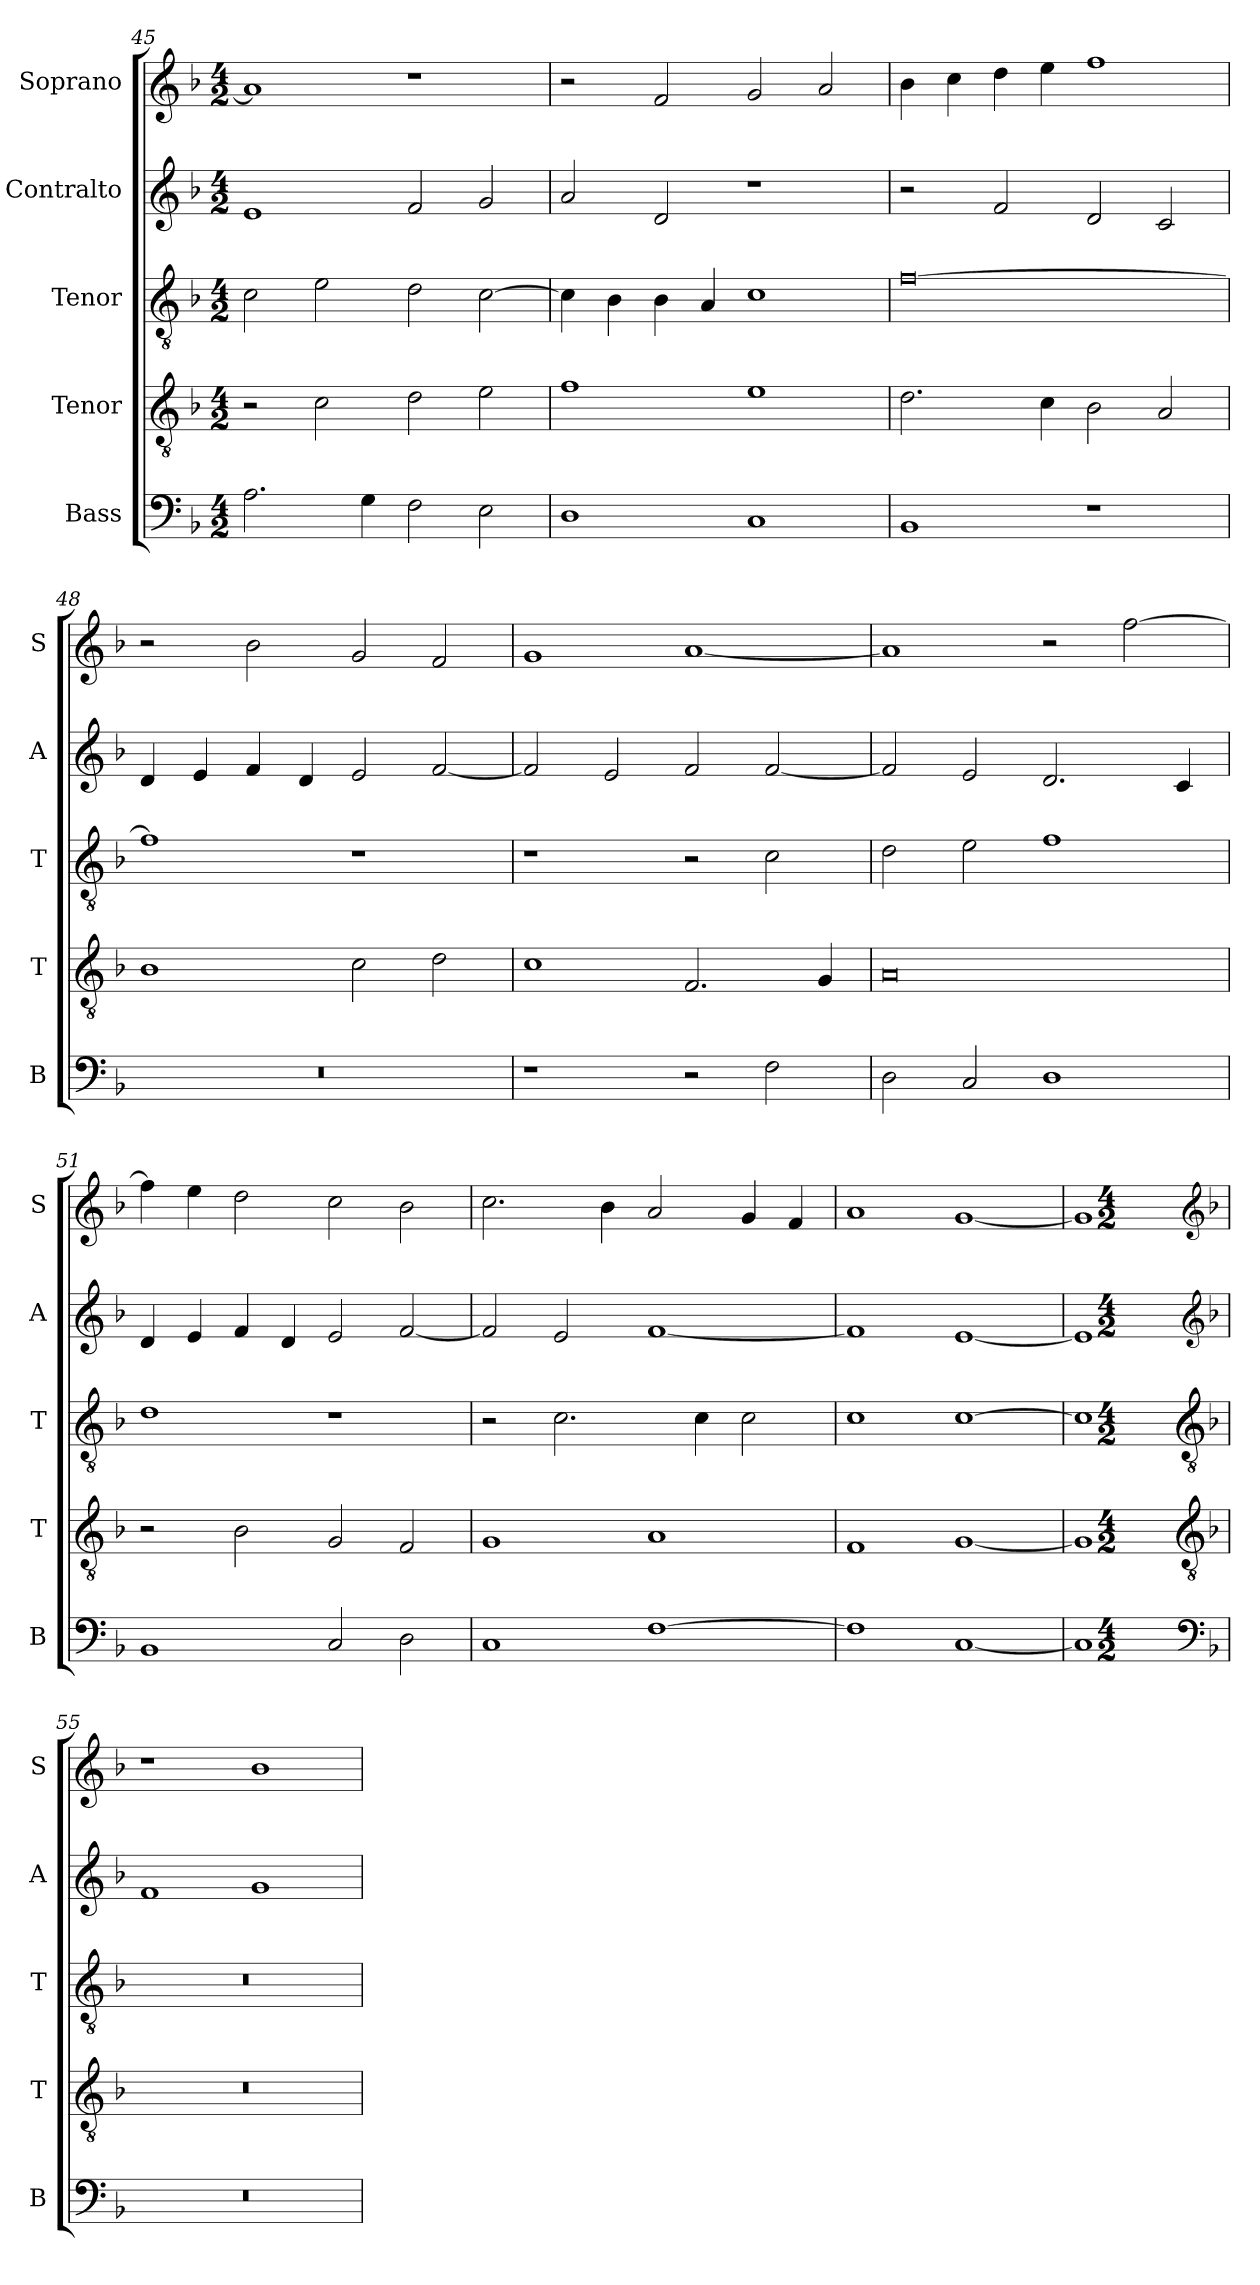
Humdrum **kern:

**kern	**kern	**kern	**kern	**kern
*part5	*part4	*part3	*part2	*part1
*staff5	*staff4	*staff3	*staff2	*staff1
*I"Bass	*I"Tenor	*I"Tenor	*I"Contralto	*I"Soprano
*I'B	*I'T	*I'T	*I'A	*I'S
*clefF4	*clefGv2	*clefGv2	*clefG2	*clefG2
*k[b-]	*k[b-]	*k[b-]	*k[b-]	*k[b-]
*F:ion	*F:ion	*F:ion	*F:ion	*F:ion
*M4/2	*M4/2	*M4/2	*M4/2	*M4/2
=45	=45	=45	=45	=45
2.A	2r	2c	1e	1a]
.	2c	2e	.	.
4G	.	.	.	.
2F	2d	2d	2f	1r
2E	2e	[2c	2g	.
=46	=46	=46	=46	=46
1D	1f	4c]	2a	2r
.	.	4B-	.	.
.	.	4B-	2d	2f
.	.	4A	.	.
1C	1e	1c	1r	2g
.	.	.	.	2a
=47	=47	=47	=47	=47
1BB-	2.d	[0f	2r	4b-
.	.	.	.	4cc
.	.	.	2f	4dd
.	4c	.	.	4ee
1r	2B-	.	2d	1ff
.	2A	.	2c	.
=48	=48	=48	=48	=48
0r	1B-	1f]	4d	2r
.	.	.	4e	.
.	.	.	4f	2b-
.	.	.	4d	.
.	2c	1r	2e	2g
.	2d	.	[2f	2f
=49	=49	=49	=49	=49
1r	1c	1r	2f]	1g
.	.	.	2e	.
2r	2.F	2r	2f	[1a
2F	.	2c	[2f	.
.	4G	.	.	.
=50	=50	=50	=50	=50
2D	0A	2d	2f]	1a]
2C	.	2e	2e	.
1D	.	1f	2.d	2r
.	.	.	.	[2ff
.	.	.	4c	.
=51	=51	=51	=51	=51
1BB-	2r	1d	4d	4ff]
.	.	.	4e	4ee
.	2B-	.	4f	2dd
.	.	.	4d	.
2C	2G	1r	2e	2cc
2D	2F	.	[2f	2b-
=52	=52	=52	=52	=52
1C	1G	2r	2f]	2.cc
.	.	2.c	2e	.
.	.	.	.	4b-
[1F	1A	.	[1f	2a
.	.	4c	.	.
.	.	2c	.	4g
.	.	.	.	4f
=53	=53	=53	=53	=53
1F]	1F	1c	1f]	1a
[1C	[1G	[1c	[1e	[1g
=54	=54	=54	=54	=54
1C]	1G]	1c]	1e]	1g]
*clefF4	*clefGv2	*clefGv2	*clefG2	*clefG2
*k[b-]	*k[b-]	*k[b-]	*k[b-]	*k[b-]
*F:ion	*F:ion	*F:ion	*F:ion	*F:ion
*M4/2	*M4/2	*M4/2	*M4/2	*M4/2
=55	=55	=55	=55	=55
0r	0r	0r	1f	1r
.	.	.	1g	1b-
=	=	=	=	=
*-	*-	*-	*-	*-
